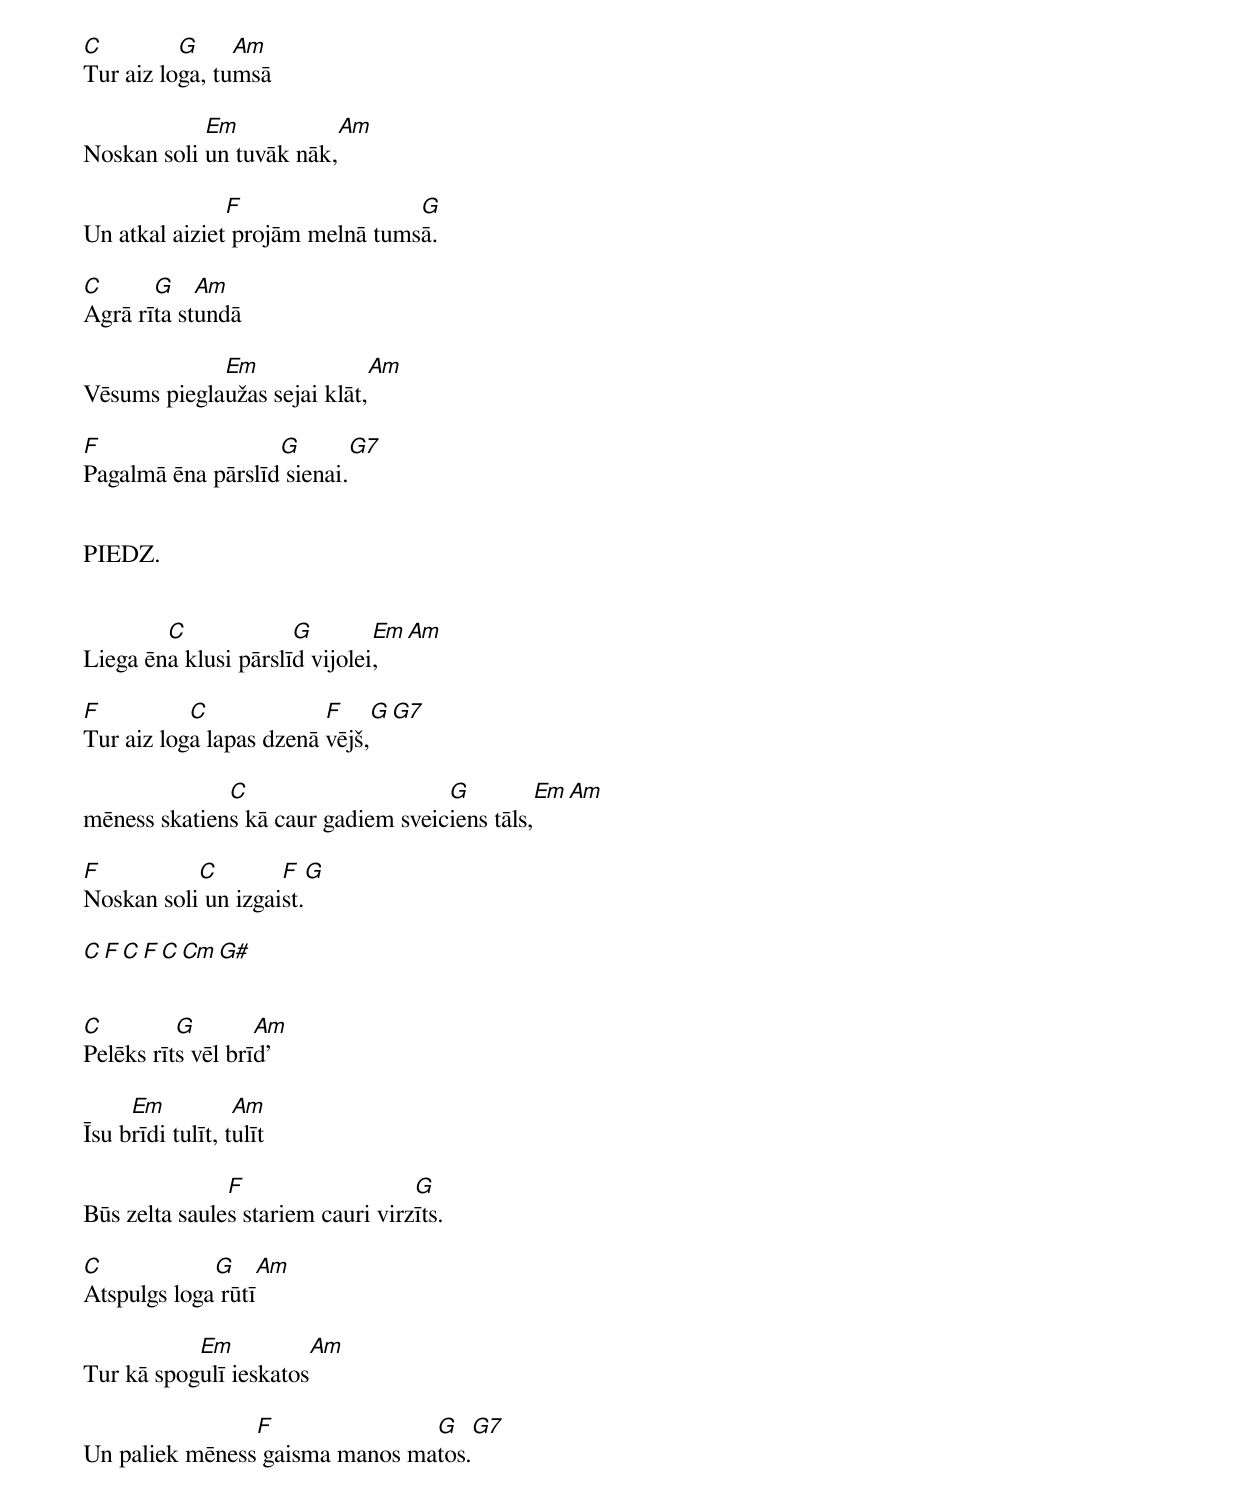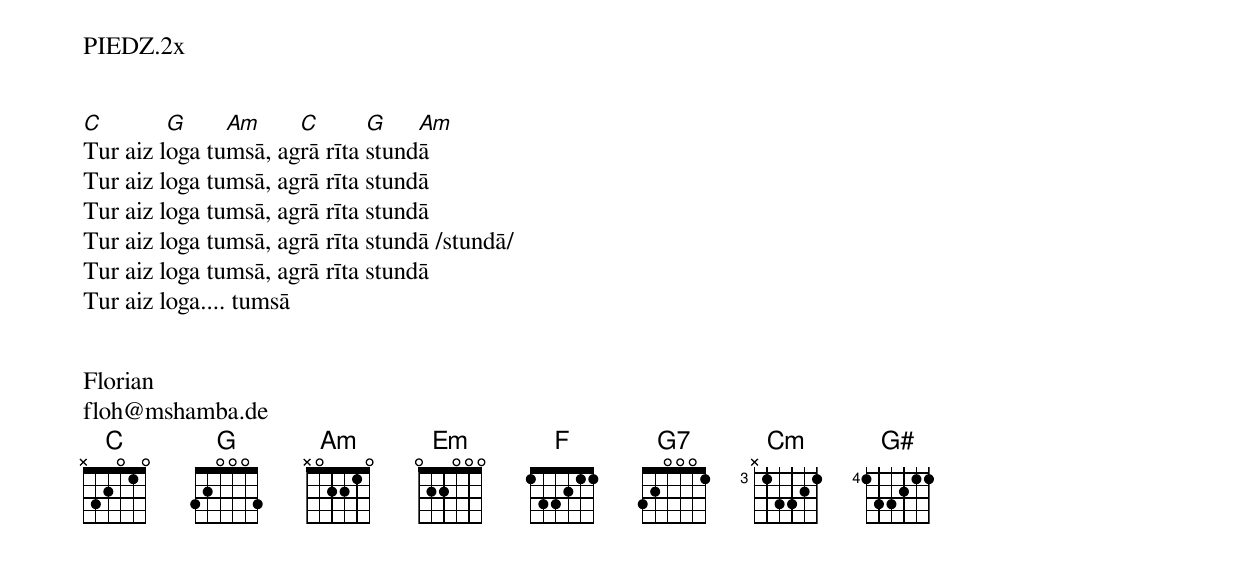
C         G     Am
Tur aiz loga, tumsā

            Em              Am
Noskan soli un tuvāk nāk,

               F                 G
Un atkal aiziet projām melnā tumsā.

C      G    Am
Agrā rīta stundā

             Em                 Am
Vēsums pieglaužas sejai klāt,

F                  G 		   G7
Pagalmā ēna pārslīd sienai.


PIEDZ.


        C             G        Em Am
Liega ēna klusi pārslīd vijolei,

F          C             F                G	G7
Tur aiz loga lapas dzenā vējš,

              C                     G         Em         Am
mēness skatiens kā caur gadiem sveiciens tāls,

F          C        F		G
Noskan soli un izgaist.

C F C F C Cm G#


C         G        Am
Pelēks rīts vēl brīd'

     Em           Am
Īsu brīdi tulīt, tulīt

               F                   G
Būs zelta saules stariem cauri virzīts.

C            G    Am
Atspulgs loga rūtī

           Em             Am
Tur kā spogulī ieskatos

                F  		G  		G7
Un paliek mēness gaisma manos matos.


PIEDZ.2x


C        G     Am     C       G    Am
Tur aiz loga tumsā, agrā rīta stundā
Tur aiz loga tumsā, agrā rīta stundā
Tur aiz loga tumsā, agrā rīta stundā
Tur aiz loga tumsā, agrā rīta stundā /stundā/
Tur aiz loga tumsā, agrā rīta stundā
Tur aiz loga.... tumsā


Florian
floh@mshamba.de
